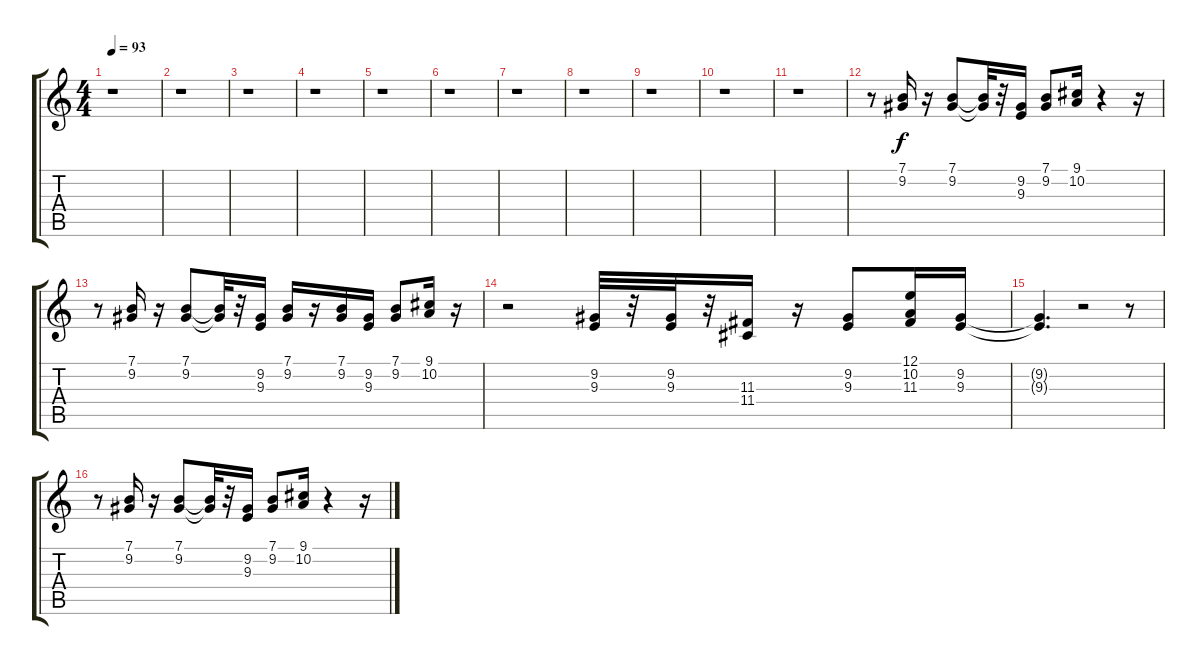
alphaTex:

\track "" {instrument brasssection}
\staff {score tabs}
\tuning (E4 B3 G3 D3 A2 E2) {hide}
\ts (4 4)
\tempo 93
\clef g2
\ks c
r.1{dy f} |
r.1 |
r.1 |
r.1 |
r.1 |
r.1 |
r.1 |
r.1 |
r.1 |
r.1 |
r.1 |
r.8 (7.1 9.2).16 r.16 (7.1 9.2).8 (7.1{t} 9.2{t}).32 r.32 (9.2 9.3).16 (7.1 9.2).8 (9.1 10.2).16 r.4 r.16 |
r.8 (7.1 9.2).16 r.16 (7.1 9.2).8 (7.1{t} 9.2{t}).32 r.32 (9.2 9.3).16 (7.1 9.2).16 r.16 (7.1 9.2).16 (9.2 9.3).16 (7.1 9.2).8 (9.1 10.2).16 r.16 |
r.2 (9.2 9.3).32 r.32 (9.2 9.3).32 r.32 (11.3 11.4).16 r.16 (9.2 9.3).8 (12.1 10.2 11.3).16 (9.2 9.3).16 |
(9.2{t} 9.3{t}).4{d} r.2 r.8 |
r.8 (7.1 9.2).16 r.16 (7.1 9.2).8 (7.1{t} 9.2{t}).32 r.32 (9.2 9.3).16 (7.1 9.2).8 (9.1 10.2).16 r.4 r.16
